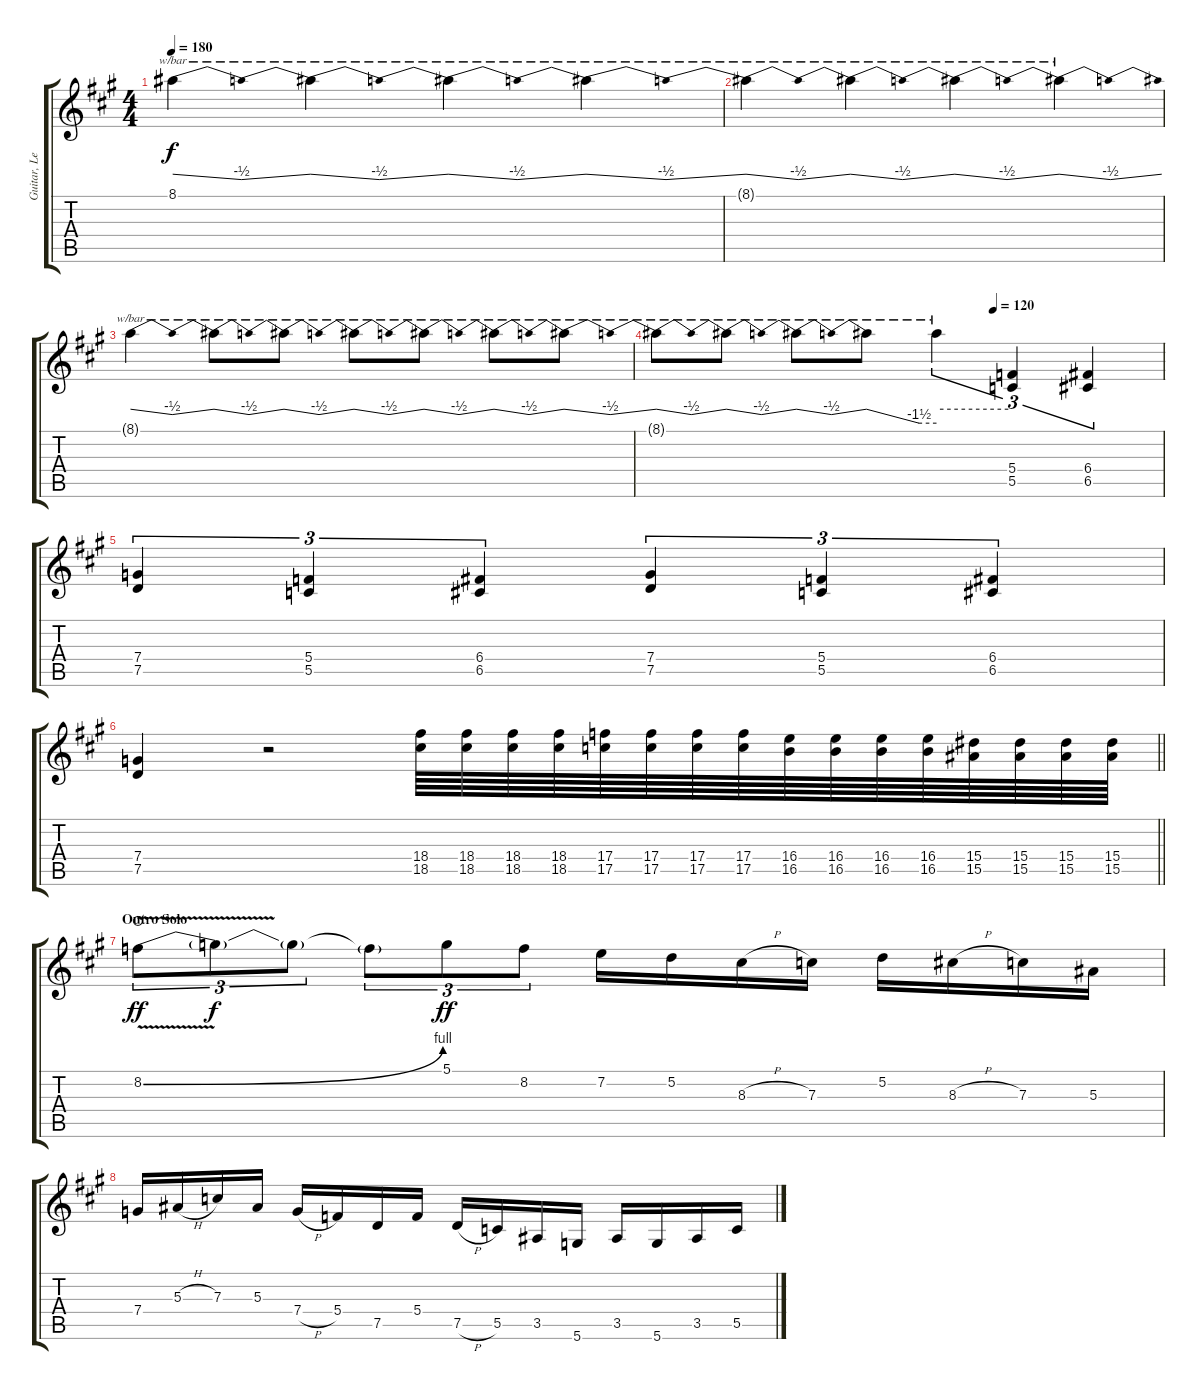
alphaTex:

\track ("Guitar, Lead Std-D" "Guitar, Le") {instrument distortionguitar}
\staff {score tabs}
\tuning (D4 A3 F3 C3 G2 D2) {hide}
\ts (4 4)
\tempo 180
\clef g2
\ks a
8.1.4{tbe (dip default 0 0 30 -2 60 0) dy f} 8.1{t}.4{tbe (dip default 0 0 30 -2 60 0)} 8.1{t}.4{tbe (dip default 0 0 30 -2 60 0)} 8.1{t}.4{tbe (dip default 0 0 30 -2 60 0)} |
8.1{t}.4{tbe (dip default 0 0 30 -2 60 0)} 8.1{t}.4{tbe (dip default 0 0 30 -2 60 0)} 8.1{t}.4{tbe (dip default 0 0 30 -2 60 0)} 8.1{t}.4{tbe (dip default 0 0 30 -2 60 0)} |
8.1{t}.4{tbe (dip default 0 0 30 -2 60 0)} 8.1{t}.8{tbe (dip default 0 0 30 -2 60 0)} 8.1{t}.8{tbe (dip default 0 0 30 -2 60 0)} 8.1{t}.8{tbe (dip default 0 0 30 -2 60 0)} 8.1{t}.8{tbe (dip default 0 0 30 -2 60 0)} 8.1{t}.8{tbe (dip default 0 0 30 -2 60 0)} 8.1{t}.8{tbe (dip default 0 0 30 -2 60 0)} |
\tempo (120 0.6666666666666666)
8.1{t}.8{tbe (dip default 0 0 30 -2 60 0)} 8.1{t}.8{tbe (dip default 0 0 30 -2 60 0)} 8.1{t}.8{tbe (dip default 0 0 30 -2 60 0)} 8.1{t}.8{tbe (custom default 0 0 45 -6 60 -6)} 8.1{t}.4{tu (3 2) tbe (hold default 0 0 60 0)} (5.4 5.5).4{tu (3 2)} (6.4 6.5).4{tu (3 2)} |
(7.4 7.5).4{tu (3 2)} (5.4 5.5).4{tu (3 2)} (6.4 6.5).4{tu (3 2)} (7.4 7.5).4{tu (3 2)} (5.4 5.5).4{tu (3 2)} (6.4 6.5).4{tu (3 2)} |
\barLineRight lightlight
(7.4 7.5).4 r.2 (18.4 18.5).64{instrument guitarfretnoise} (18.4 18.5).64 (18.4 18.5).64 (18.4 18.5).64 (17.4 17.5).64 (17.4 17.5).64 (17.4 17.5).64 (17.4 17.5).64 (16.4 16.5).64 (16.4 16.5).64 (16.4 16.5).64 (16.4 16.5).64 (15.4 15.5).64 (15.4 15.5).64 (15.4 15.5).64 (15.4 15.5).64 |
\section ("" "Outro Solo")
8.2{be (bend 0 0 60 4) v}.8{tu (3 2) dy ff instrument distortionguitar waho} 8.2{t}.8{tu (3 2) dy f} 8.2{t}.8{tu (3 2)} 8.2{t}.8{tu (3 2)} 5.1.8{tu (3 2) dy ff} 8.2.8{tu (3 2)} 7.2.16 5.2.16 8.3{h}.16 7.3.16 5.2.16 8.3{h}.16 7.3.16 5.3.16 |
7.4.16 5.3{h}.16 7.3.16 5.3.16 7.4{h}.16 5.4.16 7.5.16 5.4.16 7.5{h}.16 5.5.16 3.5.16 5.6.16 3.5.16 5.6.16 3.5.16 5.5{h}.16
